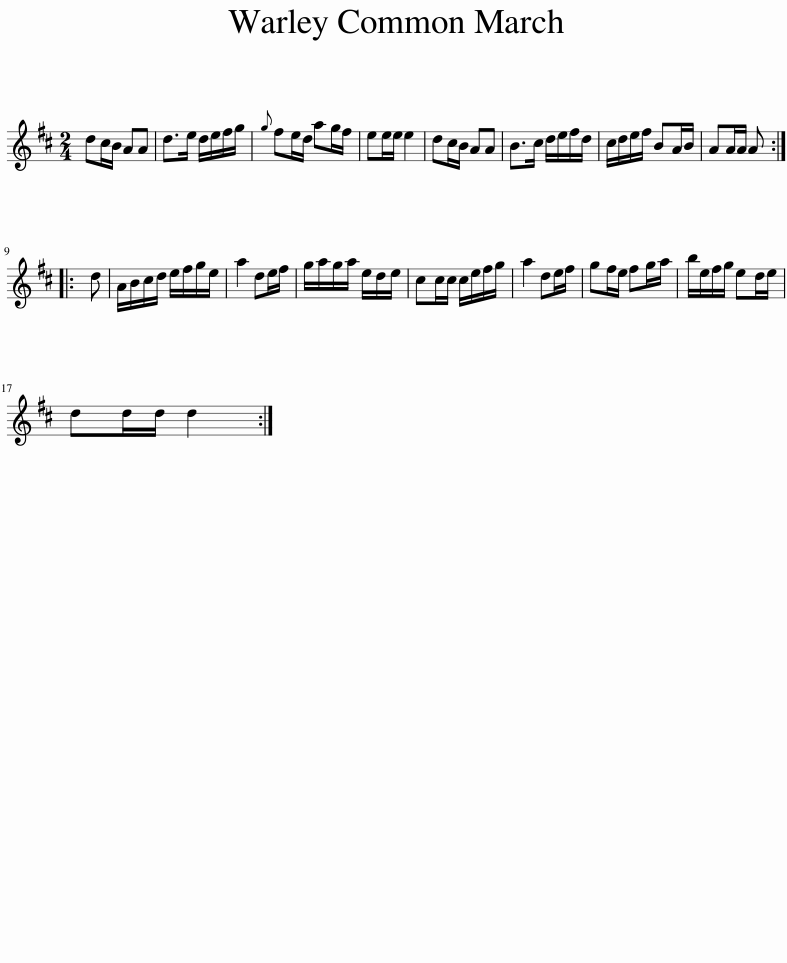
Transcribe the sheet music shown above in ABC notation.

X:1
L:1/8
M:2/4
I:linebreak $
K:D
V:1 treble
V:1
 dc/B/ AA | d>e d/e/f/g/ |{g} fe/d/ ag/f/ | ee/e/ e2 | dc/B/ AA | %5
 B>c d/e/f/d/ | c/d/e/f/ BA/B/ | AA/A/ A ::$ d | A/B/c/d/ e/f/g/e/ | %10
 a2 de/f/ | g/a/g/a/ e/d/e/ | cc/c/ c/e/f/g/ | a2 de/f/ | gf/e/ fg/a/ | %15
 b/e/f/g/ ed/e/ |$ dd/d/ d2 :| %17
